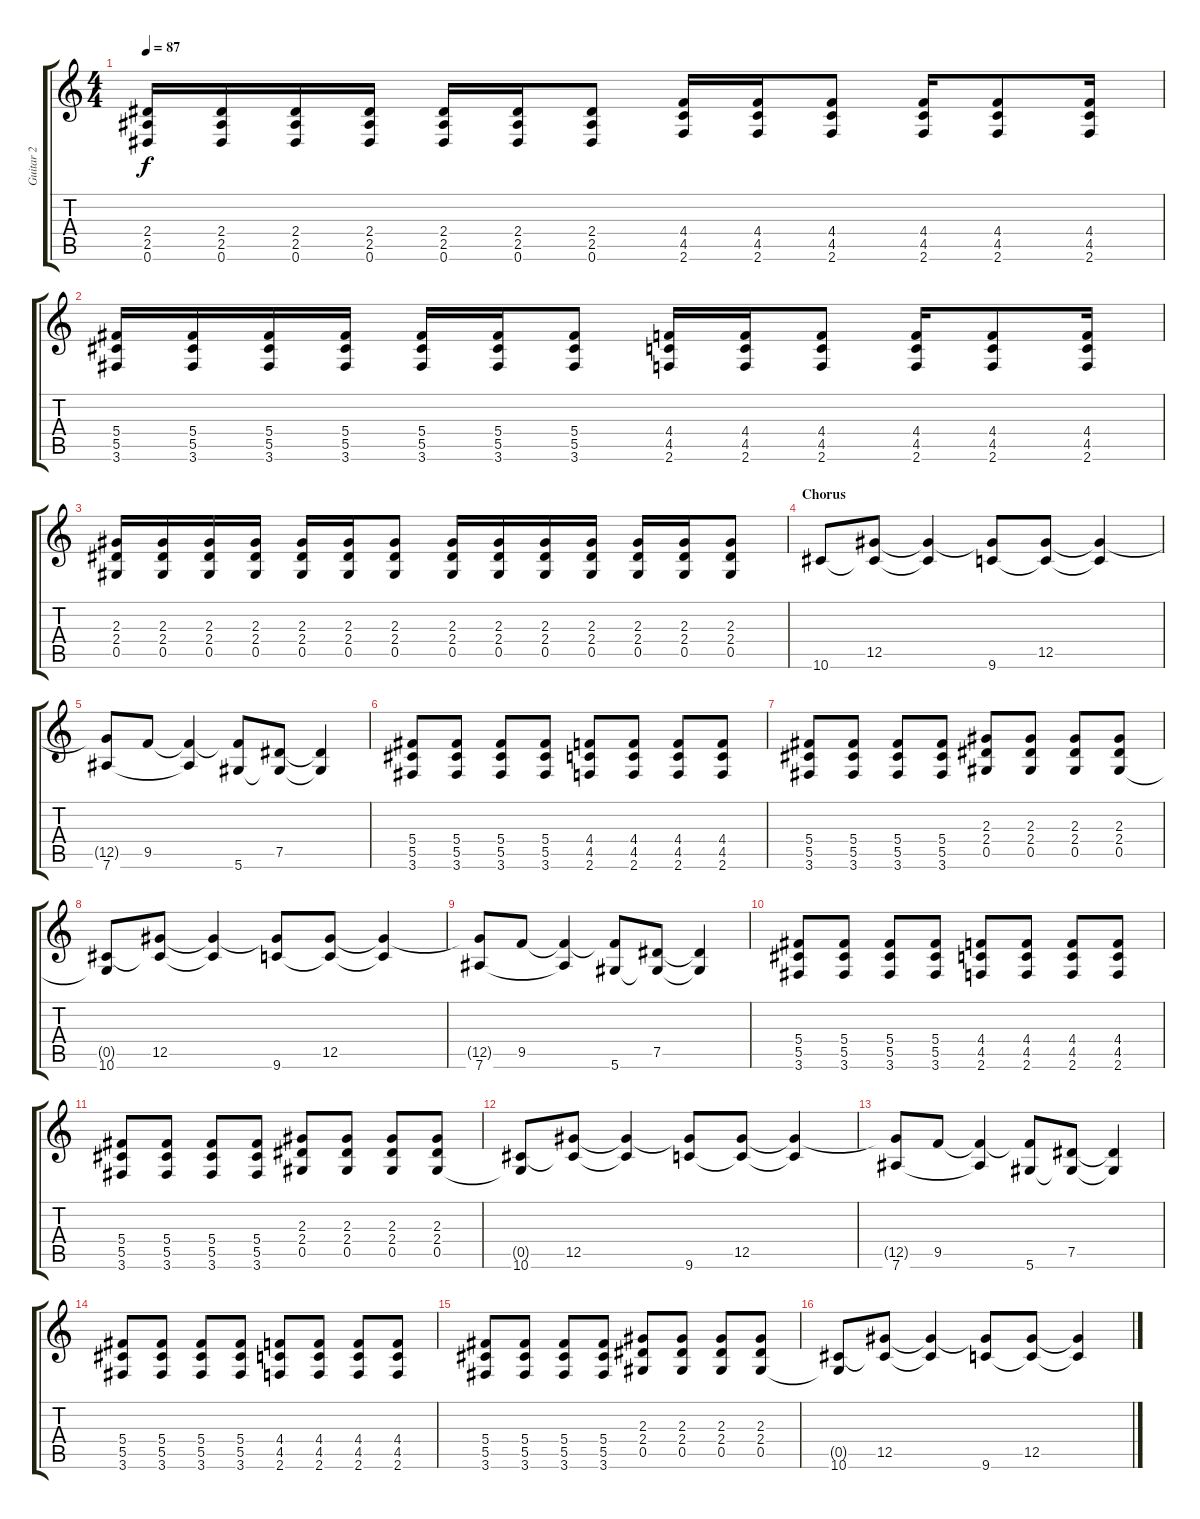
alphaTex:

\track ("Guitar 2" "Guitar 2") {instrument electricguitarjazz}
\staff {score tabs}
\tuning (Eb4 Bb3 Gb3 Db3 Ab2 Eb2) {hide}
\ts (4 4)
\tempo 87
\clef g2
\ks c
(2.4 2.5 0.6).16{dy f} (2.4 2.5 0.6).16 (2.4 2.5 0.6).16 (2.4 2.5 0.6).16 (2.4 2.5 0.6).16 (2.4 2.5 0.6).16 (2.4 2.5 0.6).8 (4.4 4.5 2.6).16 (4.4 4.5 2.6).16 (4.4 4.5 2.6).8 (4.4 4.5 2.6).16 (4.4 4.5 2.6).8 (4.4 4.5 2.6).16 |
(5.4 5.5 3.6).16 (5.4 5.5 3.6).16 (5.4 5.5 3.6).16 (5.4 5.5 3.6).16 (5.4 5.5 3.6).16 (5.4 5.5 3.6).16 (5.4 5.5 3.6).8 (4.4 4.5 2.6).16 (4.4 4.5 2.6).16 (4.4 4.5 2.6).8 (4.4 4.5 2.6).16 (4.4 4.5 2.6).8 (4.4 4.5 2.6).16 |
(2.3 2.4 0.5).16 (2.3 2.4 0.5).16 (2.3 2.4 0.5).16 (2.3 2.4 0.5).16 (2.3 2.4 0.5).16 (2.3 2.4 0.5).16 (2.3 2.4 0.5).8 (2.3 2.4 0.5).16 (2.3 2.4 0.5).16 (2.3 2.4 0.5).16 (2.3 2.4 0.5).16 (2.3 2.4 0.5).16 (2.3 2.4 0.5).16 (2.3 2.4 0.5).8 |
\section ("" "Chorus")
10.6.8{instrument electricguitarjazz} (12.5 10.6{t}).8 (12.5{t} 10.6{t}).4 (12.5{t} 9.6).8 (12.5 9.6{t}).8 (12.5{t} 9.6{t}).4 |
(12.5{t} 7.6).8 9.5.8 (9.5{t} 7.6{t}).4 (9.5{t} 5.6).8 (7.5 5.6{t}).8 (7.5{t} 5.6{t}).4 |
(5.4 5.5 3.6).8 (5.4 5.5 3.6).8 (5.4 5.5 3.6).8 (5.4 5.5 3.6).8 (4.4 4.5 2.6).8 (4.4 4.5 2.6).8 (4.4 4.5 2.6).8 (4.4 4.5 2.6).8 |
(5.4 5.5 3.6).8 (5.4 5.5 3.6).8 (5.4 5.5 3.6).8 (5.4 5.5 3.6).8 (2.3 2.4 0.5).8 (2.3 2.4 0.5).8 (2.3 2.4 0.5).8 (2.3 2.4 0.5).8 |
(0.5{t} 10.6).8 (12.5 10.6{t}).8 (12.5{t} 10.6{t}).4 (12.5{t} 9.6).8 (12.5 9.6{t}).8 (12.5{t} 9.6{t}).4 |
(12.5{t} 7.6).8 9.5.8 (9.5{t} 7.6{t}).4 (9.5{t} 5.6).8 (7.5 5.6{t}).8 (7.5{t} 5.6{t}).4 |
(5.4 5.5 3.6).8 (5.4 5.5 3.6).8 (5.4 5.5 3.6).8 (5.4 5.5 3.6).8 (4.4 4.5 2.6).8 (4.4 4.5 2.6).8 (4.4 4.5 2.6).8 (4.4 4.5 2.6).8 |
(5.4 5.5 3.6).8 (5.4 5.5 3.6).8 (5.4 5.5 3.6).8 (5.4 5.5 3.6).8 (2.3 2.4 0.5).8 (2.3 2.4 0.5).8 (2.3 2.4 0.5).8 (2.3 2.4 0.5).8 |
(0.5{t} 10.6).8 (12.5 10.6{t}).8 (12.5{t} 10.6{t}).4 (12.5{t} 9.6).8 (12.5 9.6{t}).8 (12.5{t} 9.6{t}).4 |
(12.5{t} 7.6).8 9.5.8 (9.5{t} 7.6{t}).4 (9.5{t} 5.6).8 (7.5 5.6{t}).8 (7.5{t} 5.6{t}).4 |
(5.4 5.5 3.6).8 (5.4 5.5 3.6).8 (5.4 5.5 3.6).8 (5.4 5.5 3.6).8 (4.4 4.5 2.6).8 (4.4 4.5 2.6).8 (4.4 4.5 2.6).8 (4.4 4.5 2.6).8 |
(5.4 5.5 3.6).8 (5.4 5.5 3.6).8 (5.4 5.5 3.6).8 (5.4 5.5 3.6).8 (2.3 2.4 0.5).8 (2.3 2.4 0.5).8 (2.3 2.4 0.5).8 (2.3 2.4 0.5).8 |
(0.5{t} 10.6).8 (12.5 10.6{t}).8 (12.5{t} 10.6{t}).4 (12.5{t} 9.6).8 (12.5 9.6{t}).8 (12.5{t} 9.6{t}).4
